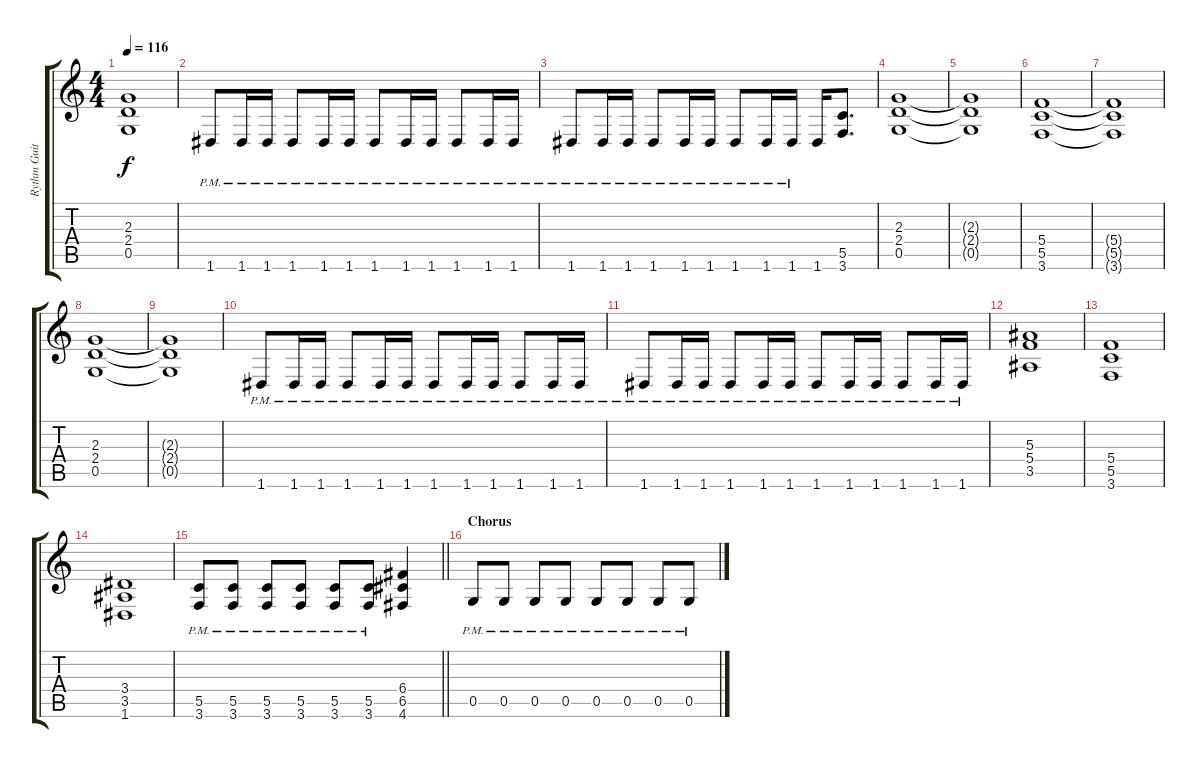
\track ("Rythm Guitar II" "Rythm Guit") {instrument overdrivenguitar}
\staff {score tabs}
\tuning (D4 A3 F3 C3 G2 D2) {hide}
\ts (4 4)
\tempo 116
\clef g2
\ks c
(2.3{t} 2.4{t} 0.5{t}).1{dy f} |
1.6{pm}.8 1.6{pm}.16 1.6{pm}.16 1.6{pm}.8 1.6{pm}.16 1.6{pm}.16 1.6{pm}.8 1.6{pm}.16 1.6{pm}.16 1.6{pm}.8 1.6{pm}.16 1.6{pm}.16 |
1.6{pm}.8 1.6{pm}.16 1.6{pm}.16 1.6{pm}.8 1.6{pm}.16 1.6{pm}.16 1.6{pm}.8 1.6{pm}.16 1.6{pm}.16 1.6.16 (5.5 3.6).8{d} |
(2.3 2.4 0.5).1 |
(2.3{t} 2.4{t} 0.5{t}).1 |
(5.4 5.5 3.6).1 |
(5.4{t} 5.5{t} 3.6{t}).1 |
(2.3 2.4 0.5).1 |
(2.3{t} 2.4{t} 0.5{t}).1 |
1.6{pm}.8 1.6{pm}.16 1.6{pm}.16 1.6{pm}.8 1.6{pm}.16 1.6{pm}.16 1.6{pm}.8 1.6{pm}.16 1.6{pm}.16 1.6{pm}.8 1.6{pm}.16 1.6{pm}.16 |
1.6{pm}.8 1.6{pm}.16 1.6{pm}.16 1.6{pm}.8 1.6{pm}.16 1.6{pm}.16 1.6{pm}.8 1.6{pm}.16 1.6{pm}.16 1.6{pm}.8 1.6{pm}.16 1.6{pm}.16 |
(5.3 5.4 3.5).1 |
(5.4 5.5 3.6).1 |
(3.4 3.5 1.6).1 |
\barLineRight lightlight
(5.5{pm} 3.6{pm}).8 (5.5{pm} 3.6{pm}).8 (5.5{pm} 3.6{pm}).8 (5.5{pm} 3.6{pm}).8 (5.5{pm} 3.6{pm}).8 (5.5{pm} 3.6{pm}).8 (6.4 6.5 4.6).4 |
\section ("" "Chorus")
0.5{pm}.8 0.5{pm}.8 0.5{pm}.8 0.5{pm}.8 0.5{pm}.8 0.5{pm}.8 0.5{pm}.8 0.5{pm}.8
